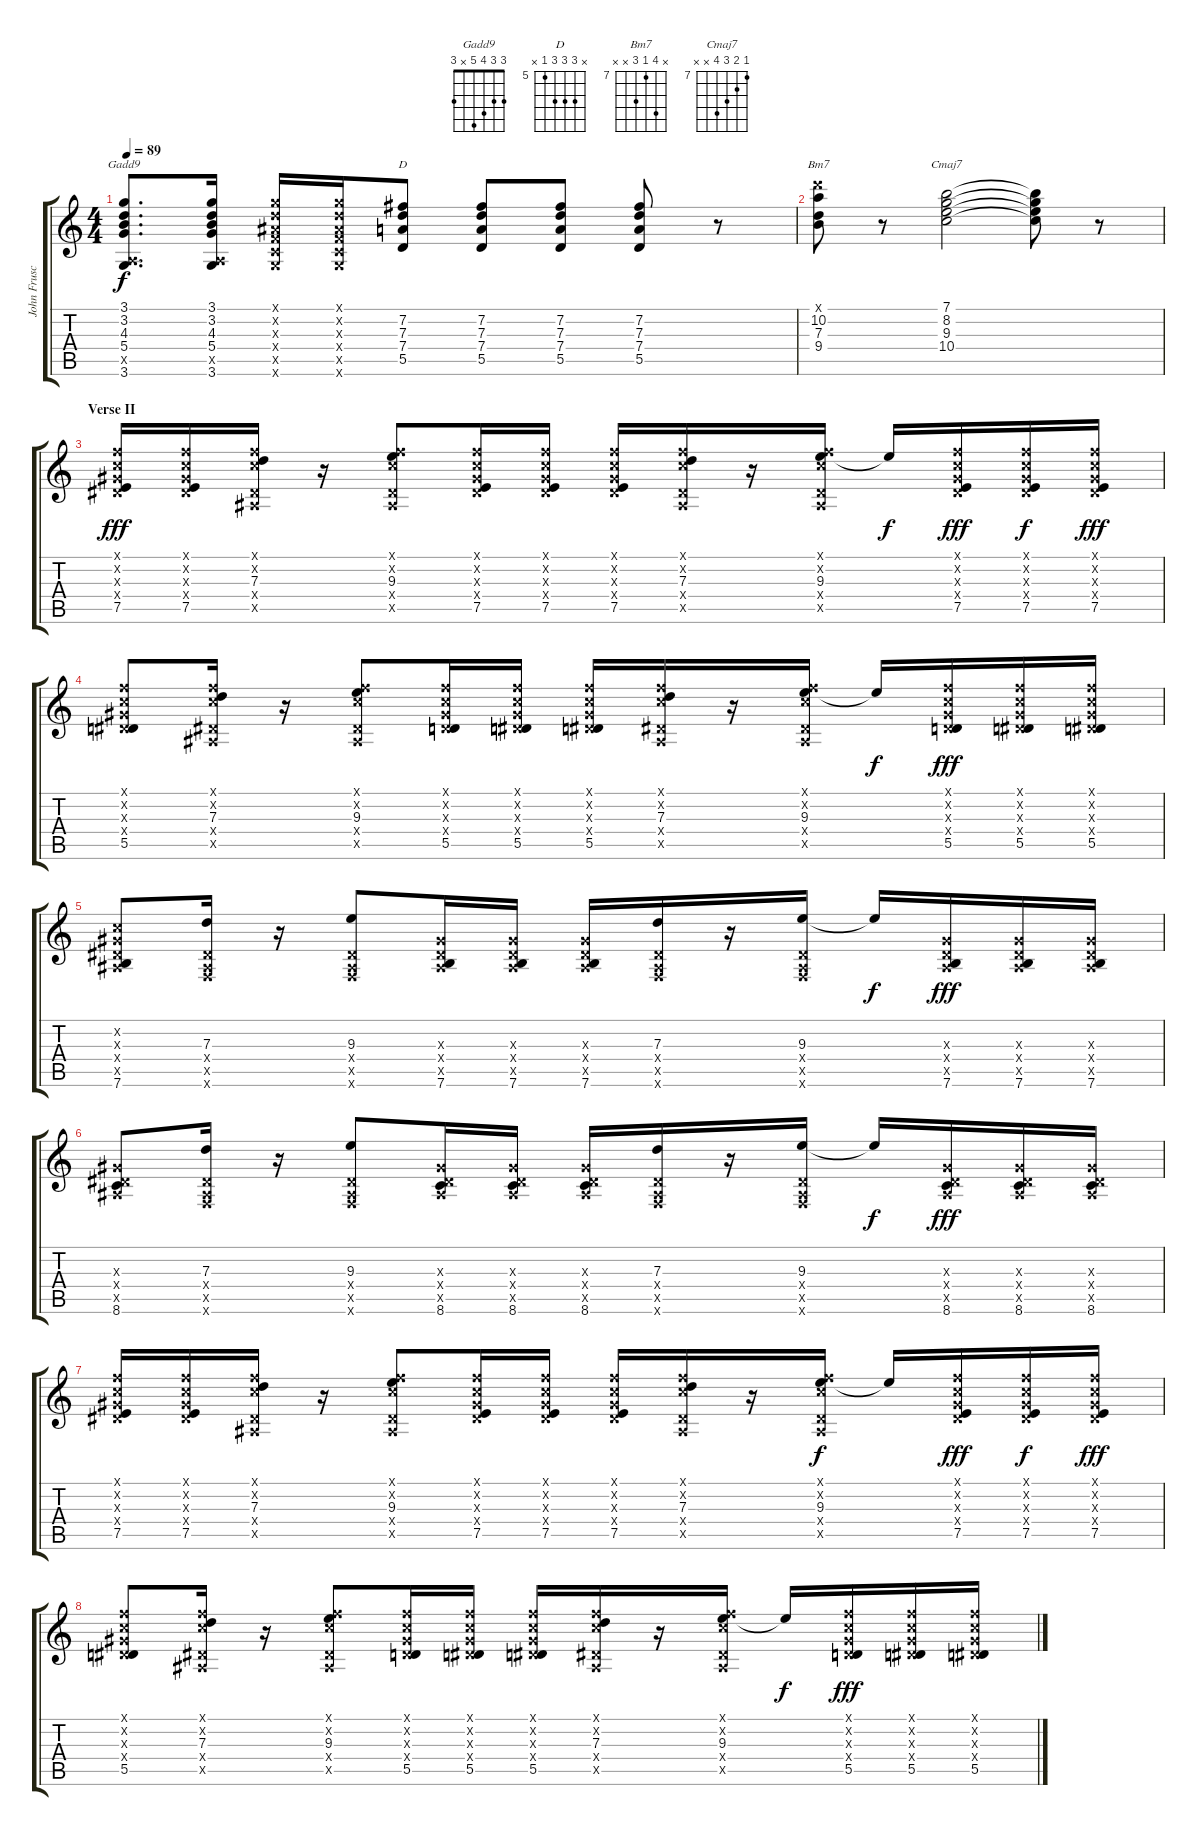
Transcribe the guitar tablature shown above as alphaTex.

\track ("John Frusciante" "John Frusc") {instrument overdrivenguitar}
\staff {score tabs}
\tuning (E4 B3 G3 D3 A2 E2) {hide}
\chord ("Gadd9" 3 3 4 5 x 3)
\chord ("D" x 7 7 7 5 x) {firstfret 5}
\chord ("Bm7" x 10 7 9 x x) {firstfret 7}
\chord ("Cmaj7" 7 8 9 10 x x) {firstfret 7}
\ts (4 4)
\tempo 89
\clef g2
\ks c
(3.1 3.2 4.3 5.4 0.5{x} 3.6).8{d ch "Gadd9" dy f} (3.1 3.2 4.3 5.4 0.5{x} 3.6).16 (3.1{x} 3.2{x} 3.3{x} 3.4{x} 3.5{x} 3.6{x}).16 (3.1{x} 3.2{x} 3.3{x} 3.4{x} 3.5{x} 3.6{x}).16 (7.2 7.3 7.4 5.5).8{ch "D"} (7.2 7.3 7.4 5.5).8 (7.2 7.3 7.4 5.5).8 (7.2 7.3 7.4 5.5).8 r.8 |
(10.1{x} 10.2 7.3 9.4).8{ch "Bm7"} r.8 (7.1 8.2 9.3 10.4).2{ch "Cmaj7"} (7.1{t} 8.2{t} 9.3{t} 10.4{t}).8 r.8 |
\section ("" "Verse II")
(1.1{x} 1.2{x} 1.3{x} 1.4{x} 7.5).16{dy fff} (1.1{x} 1.2{x} 1.3{x} 1.4{x} 7.5).16 (1.1{x} 1.2{x} 7.3 1.4{x} 1.5{x}).16 r.16 (1.1{x} 1.2{x} 9.3 1.4{x} 1.5{x}).8 (1.1{x} 1.2{x} 1.3{x} 1.4{x} 7.5).16 (1.1{x} 1.2{x} 1.3{x} 1.4{x} 7.5).16 (1.1{x} 1.2{x} 1.3{x} 1.4{x} 7.5).16 (1.1{x} 1.2{x} 7.3 1.4{x} 1.5{x}).16 r.16 (1.1{x} 1.2{x} 9.3 1.4{x} 1.5{x}).16 9.3{t}.16{dy f} (1.1{x} 1.2{x} 1.3{x} 1.4{x} 7.5).16{dy fff} (1.1{x} 1.2{x} 1.3{x} 1.4{x} 7.5).16{dy f} (1.1{x} 1.2{x} 1.3{x} 1.4{x} 7.5).16{dy fff} |
(1.1{x} 1.2{x} 1.3{x} 1.4{x} 5.5).8 (1.1{x} 1.2{x} 7.3 1.4{x} 1.5{x}).16 r.16 (1.1{x} 1.2{x} 9.3 1.4{x} 1.5{x}).8 (1.1{x} 1.2{x} 1.3{x} 1.4{x} 5.5).16 (1.1{x} 1.2{x} 1.3{x} 1.4{x} 5.5).16 (1.1{x} 1.2{x} 1.3{x} 1.4{x} 5.5).16 (1.1{x} 1.2{x} 7.3 1.4{x} 1.5{x}).16 r.16 (1.1{x} 1.2{x} 9.3 1.4{x} 1.5{x}).16 9.3{t}.16{dy f} (1.1{x} 1.2{x} 1.3{x} 1.4{x} 5.5).16{dy fff} (1.1{x} 1.2{x} 1.3{x} 1.4{x} 5.5).16 (1.1{x} 1.2{x} 1.3{x} 1.4{x} 5.5).16 |
(1.2{x} 1.3{x} 1.4{x} 1.5{x} 7.6).8 (7.3 1.4{x} 1.5{x} 1.6{x}).16 r.16 (9.3 1.4{x} 1.5{x} 1.6{x}).8 (1.3{x} 1.4{x} 1.5{x} 7.6).16 (1.3{x} 1.4{x} 1.5{x} 7.6).16 (1.3{x} 1.4{x} 1.5{x} 7.6).16 (7.3 1.4{x} 1.5{x} 1.6{x}).16 r.16 (9.3 1.4{x} 1.5{x} 1.6{x}).16 9.3{t}.16{dy f} (1.3{x} 1.4{x} 1.5{x} 7.6).16{dy fff} (1.3{x} 1.4{x} 1.5{x} 7.6).16 (1.3{x} 1.4{x} 1.5{x} 7.6).16 |
(1.3{x} 1.4{x} 1.5{x} 8.6).8 (7.3 1.4{x} 1.5{x} 1.6{x}).16 r.16 (9.3 1.4{x} 1.5{x} 1.6{x}).8 (1.3{x} 1.4{x} 1.5{x} 8.6).16 (1.3{x} 1.4{x} 1.5{x} 8.6).16 (1.3{x} 1.4{x} 1.5{x} 8.6).16 (7.3 1.4{x} 1.5{x} 1.6{x}).16 r.16 (9.3 1.4{x} 1.5{x} 1.6{x}).16 9.3{t}.16{dy f} (1.3{x} 1.4{x} 1.5{x} 8.6).16{dy fff} (1.3{x} 1.4{x} 1.5{x} 8.6).16 (1.3{x} 1.4{x} 1.5{x} 8.6).16 |
(1.1{x} 1.2{x} 1.3{x} 1.4{x} 7.5).16 (1.1{x} 1.2{x} 1.3{x} 1.4{x} 7.5).16 (1.1{x} 1.2{x} 7.3 1.4{x} 1.5{x}).16 r.16 (1.1{x} 1.2{x} 9.3 1.4{x} 1.5{x}).8 (1.1{x} 1.2{x} 1.3{x} 1.4{x} 7.5).16 (1.1{x} 1.2{x} 1.3{x} 1.4{x} 7.5).16 (1.1{x} 1.2{x} 1.3{x} 1.4{x} 7.5).16 (1.1{x} 1.2{x} 7.3 1.4{x} 1.5{x}).16 r.16 (1.1{x} 1.2{x} 9.3 1.4{x} 1.5{x}).16{dy f} 9.3{t}.16 (1.1{x} 1.2{x} 1.3{x} 1.4{x} 7.5).16{dy fff} (1.1{x} 1.2{x} 1.3{x} 1.4{x} 7.5).16{dy f} (1.1{x} 1.2{x} 1.3{x} 1.4{x} 7.5).16{dy fff} |
(1.1{x} 1.2{x} 1.3{x} 1.4{x} 5.5).8 (1.1{x} 1.2{x} 7.3 1.4{x} 1.5{x}).16 r.16 (1.1{x} 1.2{x} 9.3 1.4{x} 1.5{x}).8 (1.1{x} 1.2{x} 1.3{x} 1.4{x} 5.5).16 (1.1{x} 1.2{x} 1.3{x} 1.4{x} 5.5).16 (1.1{x} 1.2{x} 1.3{x} 1.4{x} 5.5).16 (1.1{x} 1.2{x} 7.3 1.4{x} 1.5{x}).16 r.16 (1.1{x} 1.2{x} 9.3 1.4{x} 1.5{x}).16 9.3{t}.16{dy f} (1.1{x} 1.2{x} 1.3{x} 1.4{x} 5.5).16{dy fff} (1.1{x} 1.2{x} 1.3{x} 1.4{x} 5.5).16 (1.1{x} 1.2{x} 1.3{x} 1.4{x} 5.5).16
